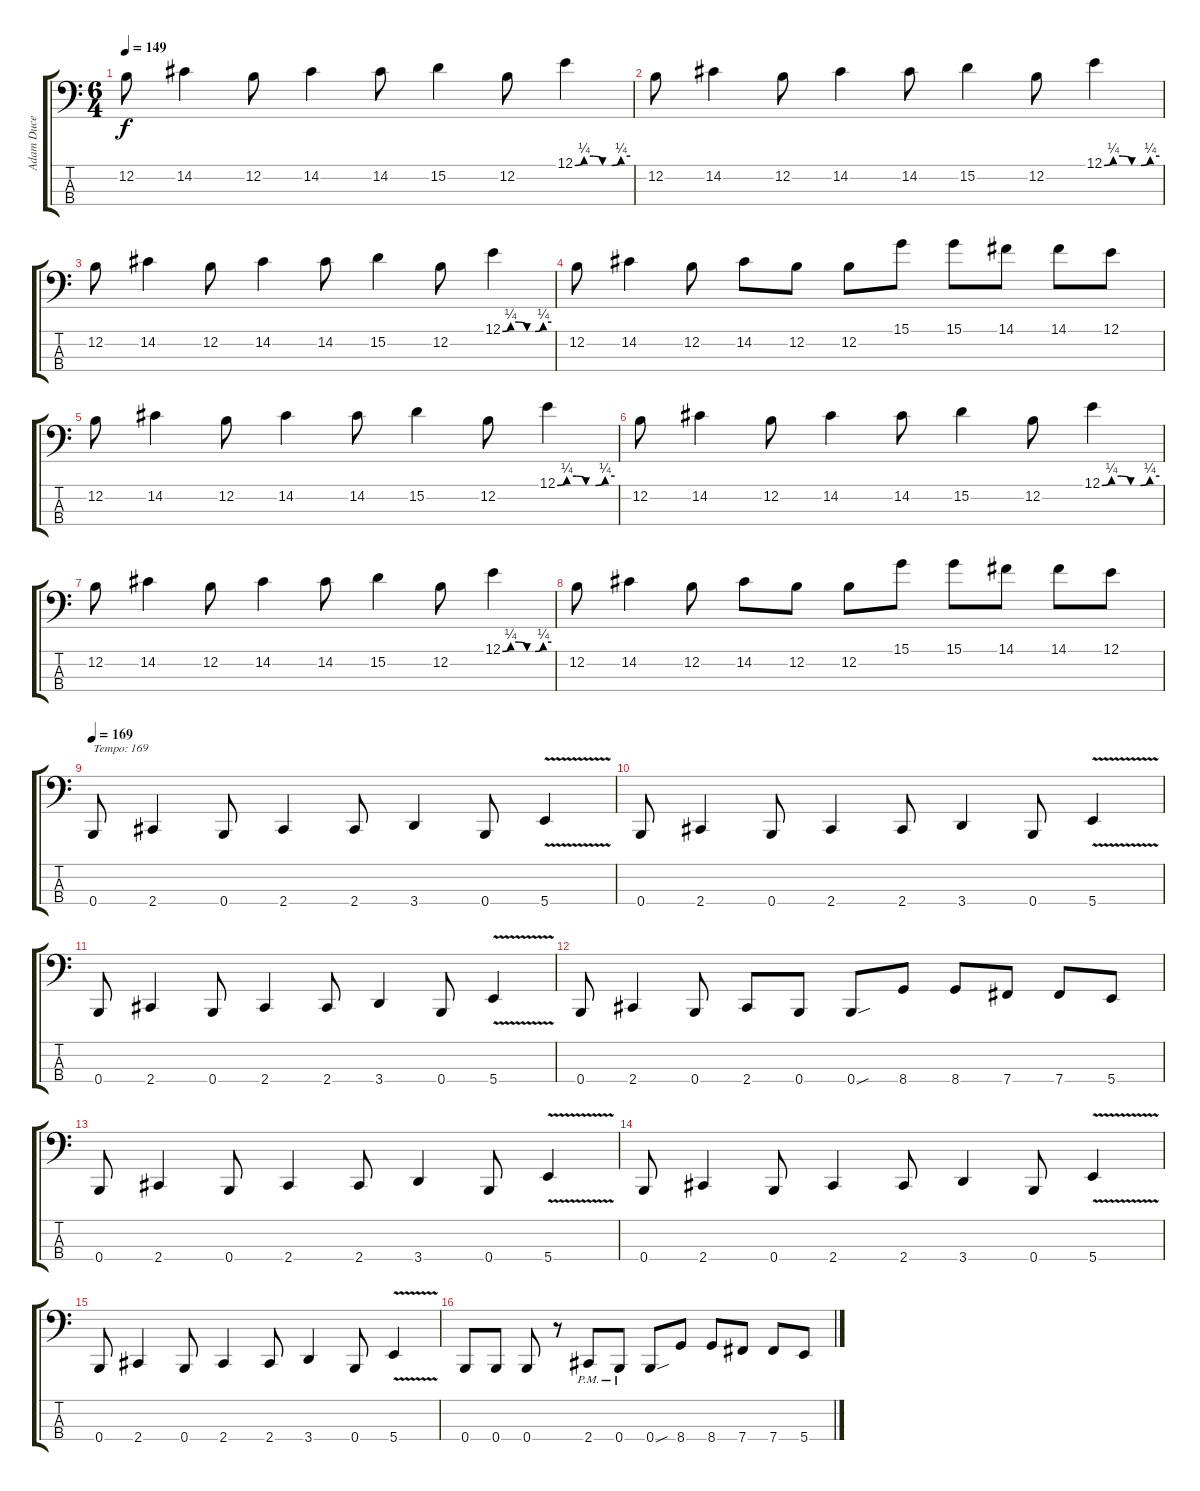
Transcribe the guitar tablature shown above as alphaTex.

\track ("Adam Duce" "Adam Duce") {instrument synthbass2}
\staff {score tabs}
\tuning (E2 B1 Gb1 B0) {hide}
\ts (6 4)
\tempo 149
\clef f4
\ks c
12.2.8{dy f} 14.2.4 12.2.8 14.2.4 14.2.8 15.2.4 12.2.8 12.1{be (custom 0 0 10 1 20 1 30 0 40 0 50 1 60 1)}.4 |
12.2.8 14.2.4 12.2.8 14.2.4 14.2.8 15.2.4 12.2.8 12.1{be (custom 0 0 10 1 20 1 30 0 40 0 50 1 60 1)}.4 |
12.2.8 14.2.4 12.2.8 14.2.4 14.2.8 15.2.4 12.2.8 12.1{be (custom 0 0 10 1 20 1 30 0 40 0 50 1 60 1)}.4 |
12.2.8 14.2.4 12.2.8 14.2.8 12.2.8 12.2.8 15.1.8 15.1.8 14.1.8 14.1.8 12.1.8 |
12.2.8 14.2.4 12.2.8 14.2.4 14.2.8 15.2.4 12.2.8 12.1{be (custom 0 0 10 1 20 1 30 0 40 0 50 1 60 1)}.4 |
12.2.8 14.2.4 12.2.8 14.2.4 14.2.8 15.2.4 12.2.8 12.1{be (custom 0 0 10 1 20 1 30 0 40 0 50 1 60 1)}.4 |
12.2.8 14.2.4 12.2.8 14.2.4 14.2.8 15.2.4 12.2.8 12.1{be (custom 0 0 10 1 20 1 30 0 40 0 50 1 60 1)}.4 |
12.2.8 14.2.4 12.2.8 14.2.8 12.2.8 12.2.8 15.1.8 15.1.8 14.1.8 14.1.8 12.1.8 |
\tempo 169
0.4.8{txt "Tempo: 169"} 2.4.4 0.4.8 2.4.4 2.4.8 3.4.4 0.4.8 5.4{v}.4 |
0.4.8 2.4.4 0.4.8 2.4.4 2.4.8 3.4.4 0.4.8 5.4{v}.4 |
0.4.8 2.4.4 0.4.8 2.4.4 2.4.8 3.4.4 0.4.8 5.4{v}.4 |
0.4.8 2.4.4 0.4.8 2.4.8 0.4.8 0.4{sou}.8 8.4.8 8.4.8 7.4.8 7.4.8 5.4.8 |
0.4.8 2.4.4 0.4.8 2.4.4 2.4.8 3.4.4 0.4.8 5.4{v}.4 |
0.4.8 2.4.4 0.4.8 2.4.4 2.4.8 3.4.4 0.4.8 5.4{v}.4 |
0.4.8 2.4.4 0.4.8 2.4.4 2.4.8 3.4.4 0.4.8 5.4{v}.4 |
0.4.8 0.4.8 0.4.8 r.8 2.4{pm}.8 0.4{pm}.8 0.4{sou}.8 8.4.8 8.4.8 7.4.8 7.4.8 5.4.8
